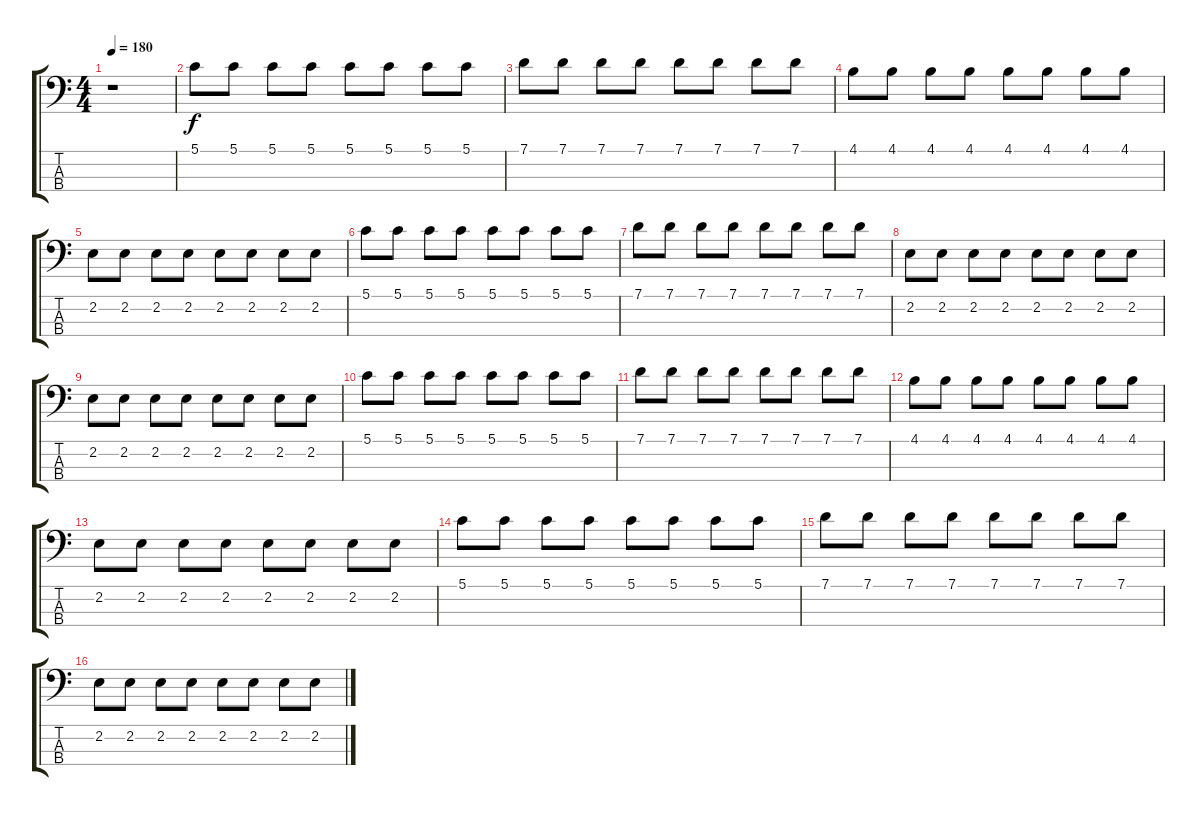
\track "" {instrument electricbasspick}
\staff {score tabs}
\tuning (G2 D2 A1 E1) {hide}
\ts (4 4)
\tempo 180
\clef f4
\ks c
r.1{dy f} |
5.1.8 5.1.8 5.1.8 5.1.8 5.1.8 5.1.8 5.1.8 5.1.8 |
7.1.8 7.1.8 7.1.8 7.1.8 7.1.8 7.1.8 7.1.8 7.1.8 |
4.1.8 4.1.8 4.1.8 4.1.8 4.1.8 4.1.8 4.1.8 4.1.8 |
2.2.8 2.2.8 2.2.8 2.2.8 2.2.8 2.2.8 2.2.8 2.2.8 |
5.1.8 5.1.8 5.1.8 5.1.8 5.1.8 5.1.8 5.1.8 5.1.8 |
7.1.8 7.1.8 7.1.8 7.1.8 7.1.8 7.1.8 7.1.8 7.1.8 |
2.2.8 2.2.8 2.2.8 2.2.8 2.2.8 2.2.8 2.2.8 2.2.8 |
2.2.8 2.2.8 2.2.8 2.2.8 2.2.8 2.2.8 2.2.8 2.2.8 |
5.1.8 5.1.8 5.1.8 5.1.8 5.1.8 5.1.8 5.1.8 5.1.8 |
7.1.8 7.1.8 7.1.8 7.1.8 7.1.8 7.1.8 7.1.8 7.1.8 |
4.1.8 4.1.8 4.1.8 4.1.8 4.1.8 4.1.8 4.1.8 4.1.8 |
2.2.8 2.2.8 2.2.8 2.2.8 2.2.8 2.2.8 2.2.8 2.2.8 |
5.1.8 5.1.8 5.1.8 5.1.8 5.1.8 5.1.8 5.1.8 5.1.8 |
7.1.8 7.1.8 7.1.8 7.1.8 7.1.8 7.1.8 7.1.8 7.1.8 |
2.2.8 2.2.8 2.2.8 2.2.8 2.2.8 2.2.8 2.2.8 2.2.8
